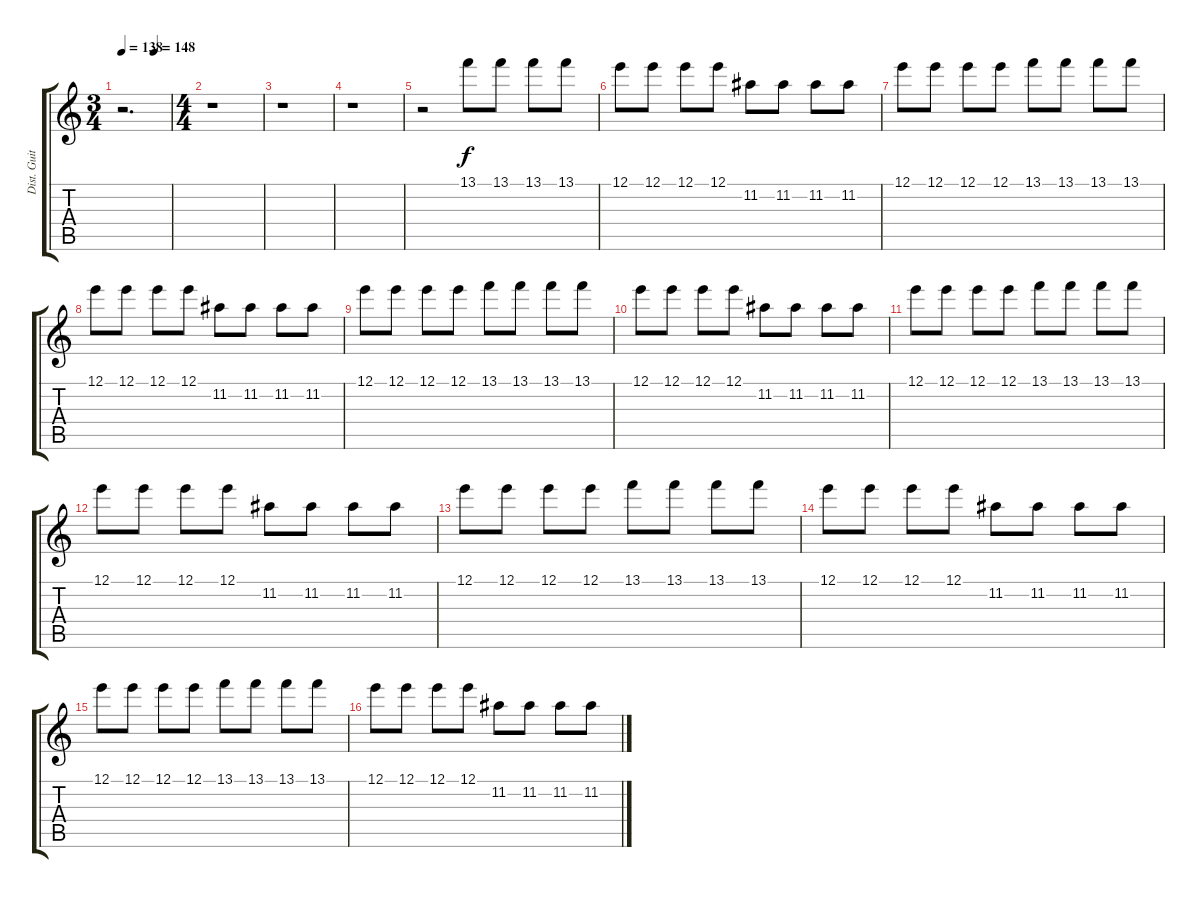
\track ("Dist. Guitar 2" "Dist. Guit") {instrument distortionguitar}
\staff {score tabs}
\tuning (E4 B3 G3 D3 A2 E2) {hide}
\ts (3 4)
\tempo 138
\tempo (148 0.6666666666666666)
\clef g2
\ks c
r.2{d dy f} |
\ts (4 4)
r.1 |
r.1 |
r.1 |
r.2 13.1.8 13.1.8 13.1.8 13.1.8 |
12.1.8 12.1.8 12.1.8 12.1.8 11.2.8 11.2.8 11.2.8 11.2.8 |
12.1.8 12.1.8 12.1.8 12.1.8 13.1.8 13.1.8 13.1.8 13.1.8 |
12.1.8 12.1.8 12.1.8 12.1.8 11.2.8 11.2.8 11.2.8 11.2.8 |
12.1.8 12.1.8 12.1.8 12.1.8 13.1.8 13.1.8 13.1.8 13.1.8 |
12.1.8 12.1.8 12.1.8 12.1.8 11.2.8 11.2.8 11.2.8 11.2.8 |
12.1.8 12.1.8 12.1.8 12.1.8 13.1.8 13.1.8 13.1.8 13.1.8 |
12.1.8 12.1.8 12.1.8 12.1.8 11.2.8 11.2.8 11.2.8 11.2.8 |
12.1.8 12.1.8 12.1.8 12.1.8 13.1.8 13.1.8 13.1.8 13.1.8 |
12.1.8 12.1.8 12.1.8 12.1.8 11.2.8 11.2.8 11.2.8 11.2.8 |
12.1.8 12.1.8 12.1.8 12.1.8 13.1.8 13.1.8 13.1.8 13.1.8 |
12.1.8 12.1.8 12.1.8 12.1.8 11.2.8 11.2.8 11.2.8 11.2.8
